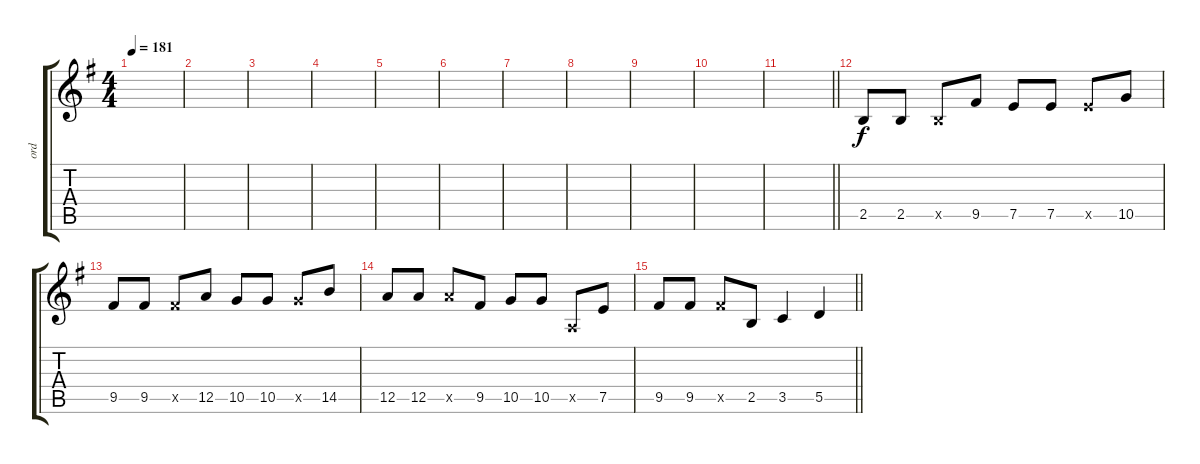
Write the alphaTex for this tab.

\track ("ord" "ord") {instrument distortionguitar}
\staff {score tabs}
\tuning (E4 B3 G3 D3 A2 E2) {hide}
\ts (4 4)
\tempo 181
\clef g2
\ks eminor
|
|
|
|
|
|
|
|
|
|
\barLineRight lightlight
|
2.5.8 2.5.8 2.5{x}.8 9.5.8 7.5.8 7.5.8 7.5{x}.8 10.5.8 |
9.5.8 9.5.8 9.5{x}.8 12.5.8 10.5.8 10.5.8 10.5{x}.8 14.5.8 |
12.5.8 12.5.8 12.5{x}.8 9.5.8 10.5.8 10.5.8 0.5{x}.8 7.5.8 |
\barLineRight lightlight
9.5.8 9.5.8 9.5{x}.8 2.5.8 3.5.4 5.5.4
